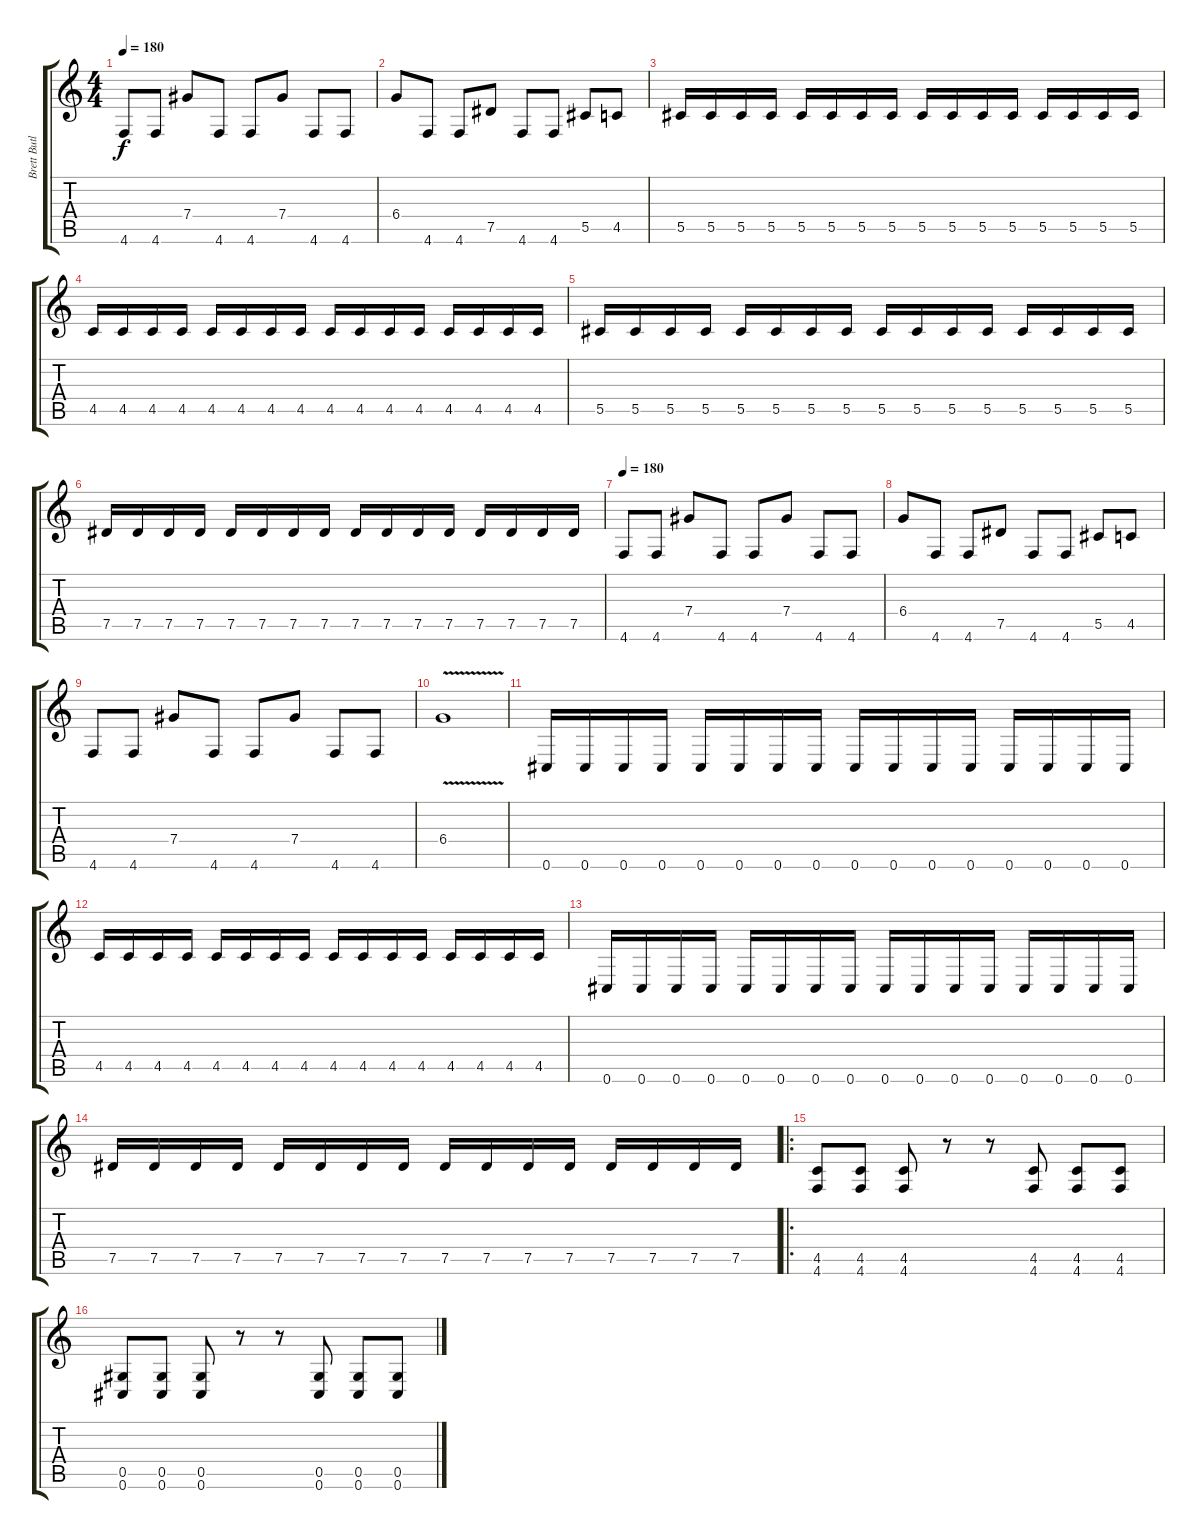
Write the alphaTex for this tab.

\track ("Brett Butler" "Brett Butl") {instrument distortionguitar}
\staff {score tabs}
\tuning (Eb4 Bb3 Gb3 Db3 Ab2 Db2) {hide}
\ts (4 4)
\tempo 180
\clef g2
\ks c
4.6.8{dy f} 4.6.8 7.4.8 4.6.8 4.6.8 7.4.8 4.6.8 4.6.8 |
6.4.8 4.6.8 4.6.8 7.5.8 4.6.8 4.6.8 5.5.8 4.5.8 |
5.5.16 5.5.16 5.5.16 5.5.16 5.5.16 5.5.16 5.5.16 5.5.16 5.5.16 5.5.16 5.5.16 5.5.16 5.5.16 5.5.16 5.5.16 5.5.16 |
4.5.16 4.5.16 4.5.16 4.5.16 4.5.16 4.5.16 4.5.16 4.5.16 4.5.16 4.5.16 4.5.16 4.5.16 4.5.16 4.5.16 4.5.16 4.5.16 |
5.5.16 5.5.16 5.5.16 5.5.16 5.5.16 5.5.16 5.5.16 5.5.16 5.5.16 5.5.16 5.5.16 5.5.16 5.5.16 5.5.16 5.5.16 5.5.16 |
7.5.16 7.5.16 7.5.16 7.5.16 7.5.16 7.5.16 7.5.16 7.5.16 7.5.16 7.5.16 7.5.16 7.5.16 7.5.16 7.5.16 7.5.16 7.5.16 |
\tempo 180
4.6.8 4.6.8 7.4.8 4.6.8 4.6.8 7.4.8 4.6.8 4.6.8 |
6.4.8 4.6.8 4.6.8 7.5.8 4.6.8 4.6.8 5.5.8 4.5.8 |
4.6.8 4.6.8 7.4.8 4.6.8 4.6.8 7.4.8 4.6.8 4.6.8 |
6.4{v}.1 |
0.6.16 0.6.16 0.6.16 0.6.16 0.6.16 0.6.16 0.6.16 0.6.16 0.6.16 0.6.16 0.6.16 0.6.16 0.6.16 0.6.16 0.6.16 0.6.16 |
4.5.16 4.5.16 4.5.16 4.5.16 4.5.16 4.5.16 4.5.16 4.5.16 4.5.16 4.5.16 4.5.16 4.5.16 4.5.16 4.5.16 4.5.16 4.5.16 |
0.6.16 0.6.16 0.6.16 0.6.16 0.6.16 0.6.16 0.6.16 0.6.16 0.6.16 0.6.16 0.6.16 0.6.16 0.6.16 0.6.16 0.6.16 0.6.16 |
7.5.16 7.5.16 7.5.16 7.5.16 7.5.16 7.5.16 7.5.16 7.5.16 7.5.16 7.5.16 7.5.16 7.5.16 7.5.16 7.5.16 7.5.16 7.5.16 |
\ro
(4.5 4.6).8 (4.5 4.6).8 (4.5 4.6).8 r.8 r.8 (4.5 4.6).8 (4.5 4.6).8 (4.5 4.6).8 |
(0.5 0.6).8 (0.5 0.6).8 (0.5 0.6).8 r.8 r.8 (0.5 0.6).8 (0.5 0.6).8 (0.5 0.6).8
